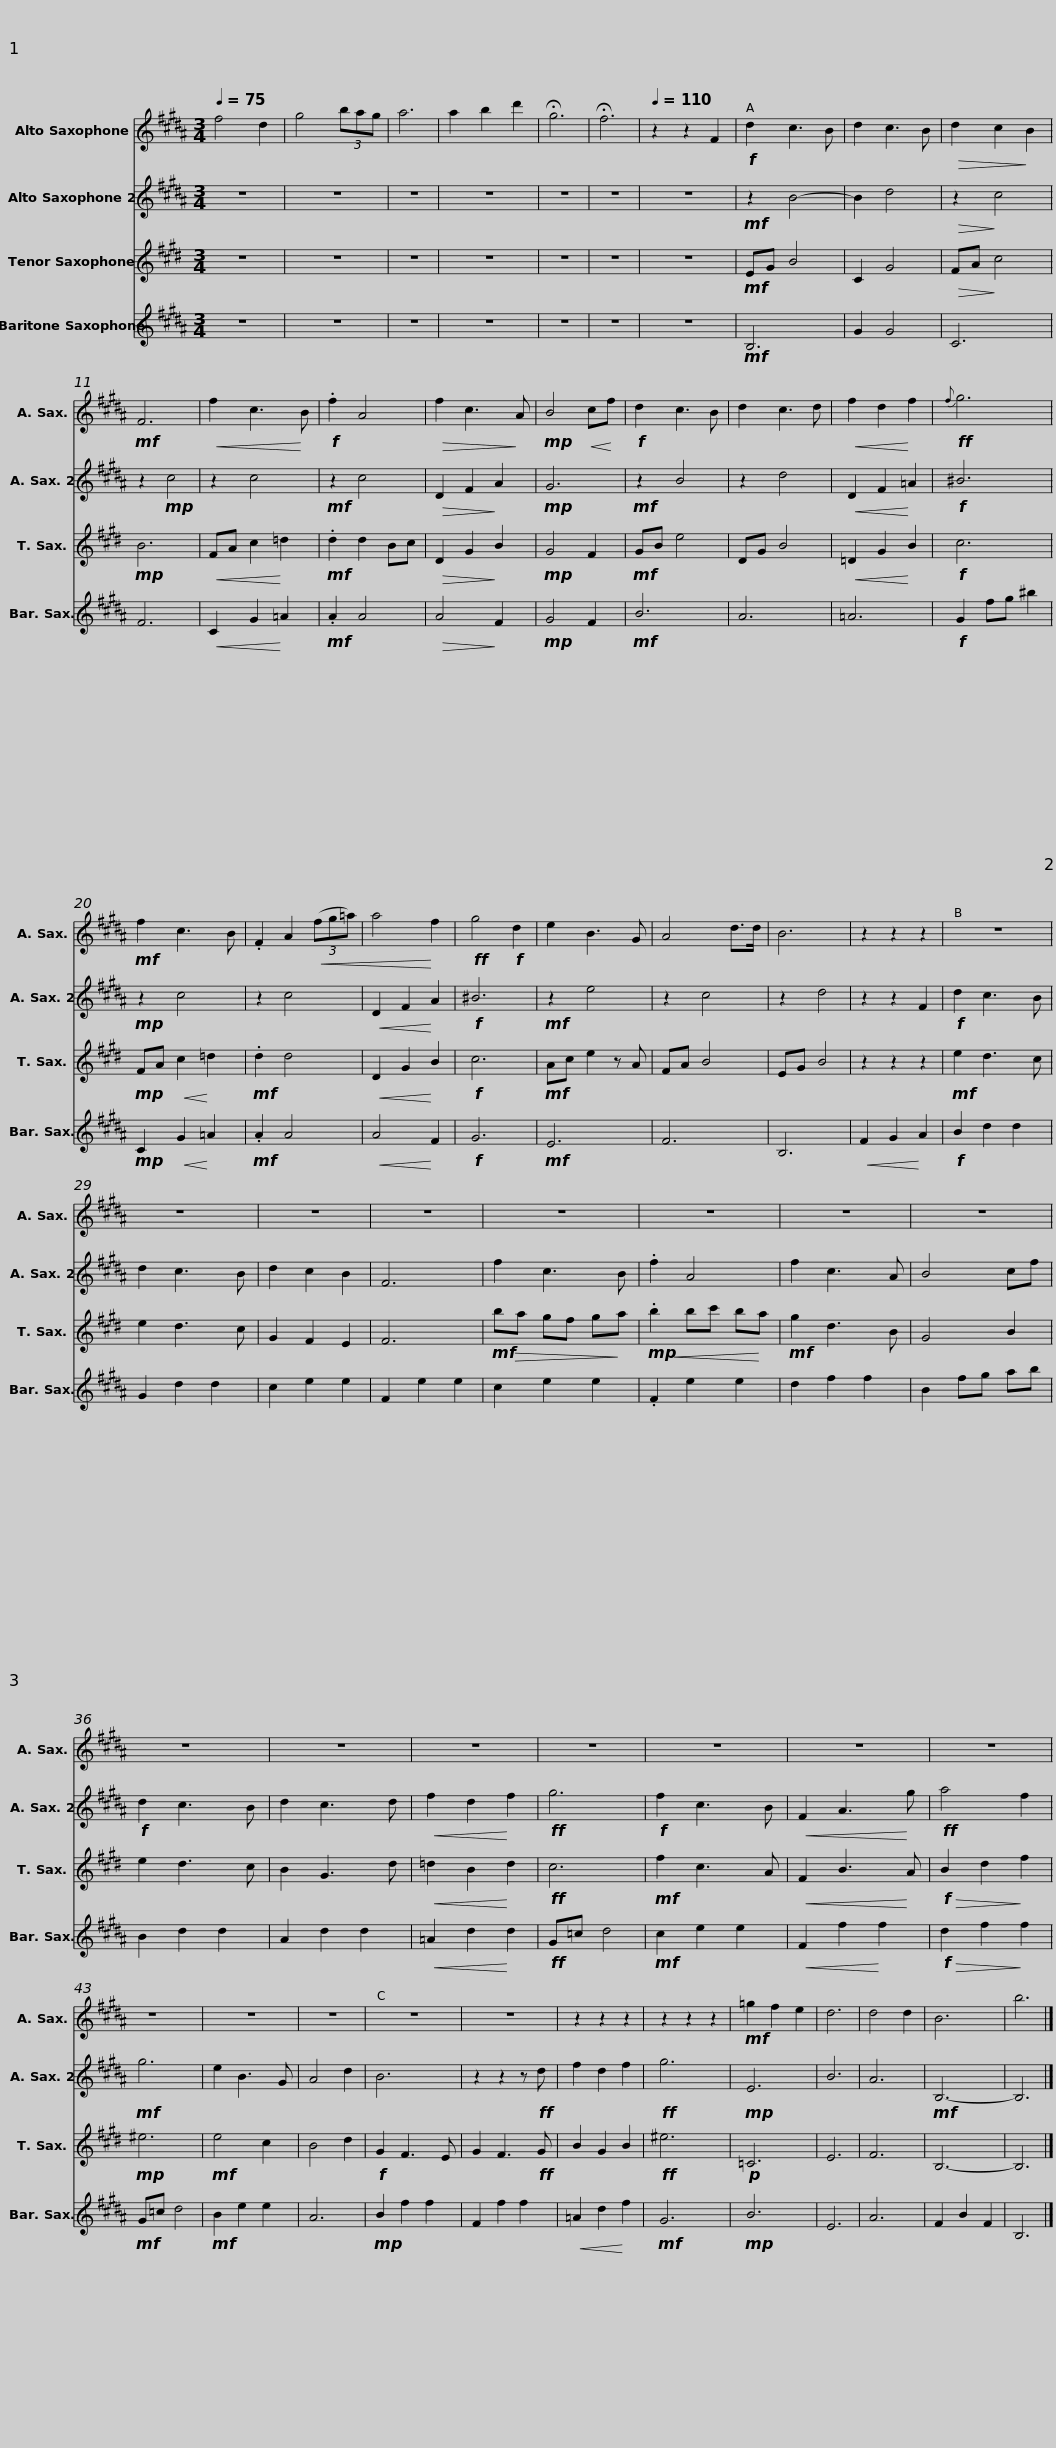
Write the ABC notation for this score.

X:1
%%score 1 2 3 4
L:1/8
Q:1/4=75
M:3/4
I:linebreak $
K:none
V:1 treble transpose=-9
V:2 treble transpose=-9
V:3 treble transpose=-14
V:4 treble transpose=-21
V:1
[K:B] f4 d2 | g4 (3bag | a6 | a2 b2 d'2 | !fermata!g6 | %5
 !fermata!f6 |[Q:1/4=110] z2 z2 F2 |!f! d2 c3 B | d2 c3 B |$!>(! d2 c2!>)! B2 | %10
!mf! F6 |!<(! f2 c3!<)! B |!f! .f2 A4 |!>(! f2 c3!>)! A |!mp! B4!<(! c!<)!f | %15
!f! d2 c3 B | d2 c3 d |!<(! f2 d2!<)! f2 |$!ff!{f} g6 |!mf! f2 c3 B | %20
 .F2 A2!<(! (3(fg=a) | a4!<)! f2 |!ff! g4!f! d2 | e2 B3 G | A4 d>d | %25
 B6 |$ z2 z2 z2 | z6 | z6 | z6 | %30
 z6 | z6 | z6 | z6 |$ z6 | %35
 z6 | z6 | z6 | z6 | z6 | %40
 z6 | z6 | z6 |$ z6 | z6 | %45
 z6 | z6 | z2 z2 z2 | z2 z2 z2 |!mf! =g2 f2 e2 | %50
 d6 | d4 d2 | B6 | b6 |] %54
V:2
[K:B] z6 | z6 | z6 | z6 | z6 | %5
 z6 | z6 |!mf! z2 B4- | B2 d4 |$!>(! z2!>)! c4 | %10
 z2!mp! c4 | z2 c4 |!mf! z2 c4 |!>(! D2 F2!>)! A2 |!mp! G6 | %15
!mf! z2 B4 | z2 d4 |!<(! D2 F2!<)! =A2 |$!f! ^B6 |!mp! z2 c4 | %20
 z2 c4 |!<(! D2 F2!<)! A2 |!f! ^B6 |!mf! z2 e4 | z2 c4 | %25
 z2 d4 |$ z2 z2 F2 |!f! d2 c3 B | d2 c3 B | d2 c2 B2 | %30
 F6 | f2 c3 B | .f2 A4 | f2 c3 A |$ B4 cf | %35
!f! d2 c3 B | d2 c3 d |!<(! f2 d2!<)! f2 |!ff! g6 |!f! f2 c3 B | %40
!<(! F2 A3!<)! g |!ff! a4 f2 |!mf! g6 |$ e2 B3 G | A4 d2 | %45
 B6 | z2 z2 z!ff! d | f2 d2 f2 |!ff! g6 |!mp! E6 | %50
 B6 | A6 |!mf! B,6- | B,6 |] %54
V:3
[K:E] z6 | z6 | z6 | z6 | z6 | %5
 z6 | z6 |!mf! EG B4 | C2 G4 |$!>(! FA!>)! c4 | %10
!mp! B6 |!<(! FA c2!<)! =d2 |!mf! .d2 d2 Bc |!>(! D2 G2!>)! B2 |!mp! G4 F2 | %15
!mf! GB e4 | DG B4 |!<(! =D2 G2!<)! B2 |$!f! c6 |!mp! FA!<(! c2!<)! =d2 | %20
!mf! .d2 d4 |!<(! D2 G2!<)! B2 |!f! c6 |!mf! Ac e2 z A | FA B4 | %25
 EG B4 |$ z2 z2 z2 |!mf! e2 d3 c | e2 d3 c | G2 F2 E2 | %30
 F6 |!mf!!>(! ba gf g!>)!a |!mp!!<(! .b2 bc' b!<)!a |!mf! g2 d3 B |$ G4 B2 | %35
 e2 d3 c | B2 G3 d |!<(! =d2 B2!<)! d2 |!ff! c6 |!mf! f2 c3 A | %40
!<(! F2 B3!<)! A |!f!!>(! B2 d2!>)! f2 |!mp! ^e6 |$!mf! e4 c2 | B4 d2 | %45
!f! G2 F3 E | G2 F3!ff! G | B2 G2 B2 |!ff! ^e6 |!p! =C6 | %50
 E6 | F6 | B,6- | B,6 |] %54
V:4
[K:B] z6 | z6 | z6 | z6 | z6 | %5
 z6 | z6 |!mf! B,6 | G2 G4 |$ C6 | %10
 F6 |!<(! C2 G2!<)! =A2 |!mf! .A2 A4 |!>(! A4!>)! F2 |!mp! G4 F2 | %15
!mf! B6 | A6 | =A6 |$!f! G2 fg ^b2 |!mp! C2!<(! G2!<)! =A2 | %20
!mf! .A2 A4 |!<(! A4!<)! F2 |!f! G6 |!mf! E6 | F6 | %25
 B,6 |$!<(! F2 G2!<)! A2 |!f! B2 d2 d2 | G2 d2 d2 | c2 e2 e2 | %30
 F2 e2 e2 | c2 e2 e2 | .F2 e2 e2 | d2 f2 f2 |$ B2 fg ab | %35
 B2 d2 d2 | A2 d2 d2 |!<(! =A2 d2!<)! d2 |!ff! G=c d4 |!mf! c2 e2 e2 | %40
!<(! F2 f2!<)! f2 |!f!!>(! d2 f2!>)! f2 |!mf! G=c d4 |$!mf! B2 e2 e2 | A6 | %45
!mp! B2 f2 f2 | F2 f2 f2 |!<(! =A2 d2!<)! f2 |!mf! G6 |!mp! B6 | %50
 E6 | A6 | F2 B2 F2 | B,6 |] %54
